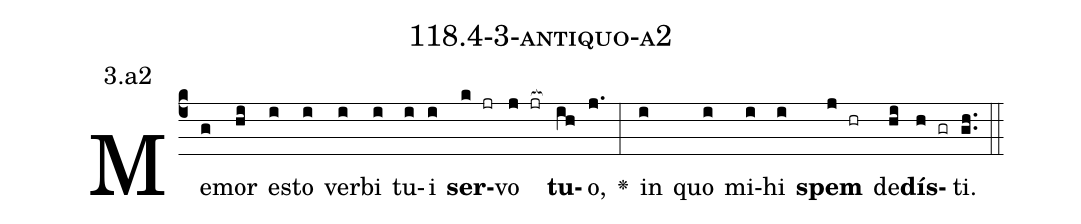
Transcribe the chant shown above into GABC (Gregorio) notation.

name: 118.4-3-antiquo-a2;
annotation: 3.a2;
%%
(c4)Me(g)mor(hi) es(i)to(i) ver(i)bi(i) tu(i)i(i) <b>ser</b>(k jr)vo(j jr[ocb:1{]) <b>tu</b>(ih[ocb:0}])o,(j.) <v>\greheightstar</v>(:) in(i) quo(i) mi(i)hi(i) <b>spem</b>(j hr) de(hi)<b>dís</b>(h gr)ti.(gh..) (::)


%E(i) u(i) o(j) u(hi) a(h) e.(gh..) (::)
